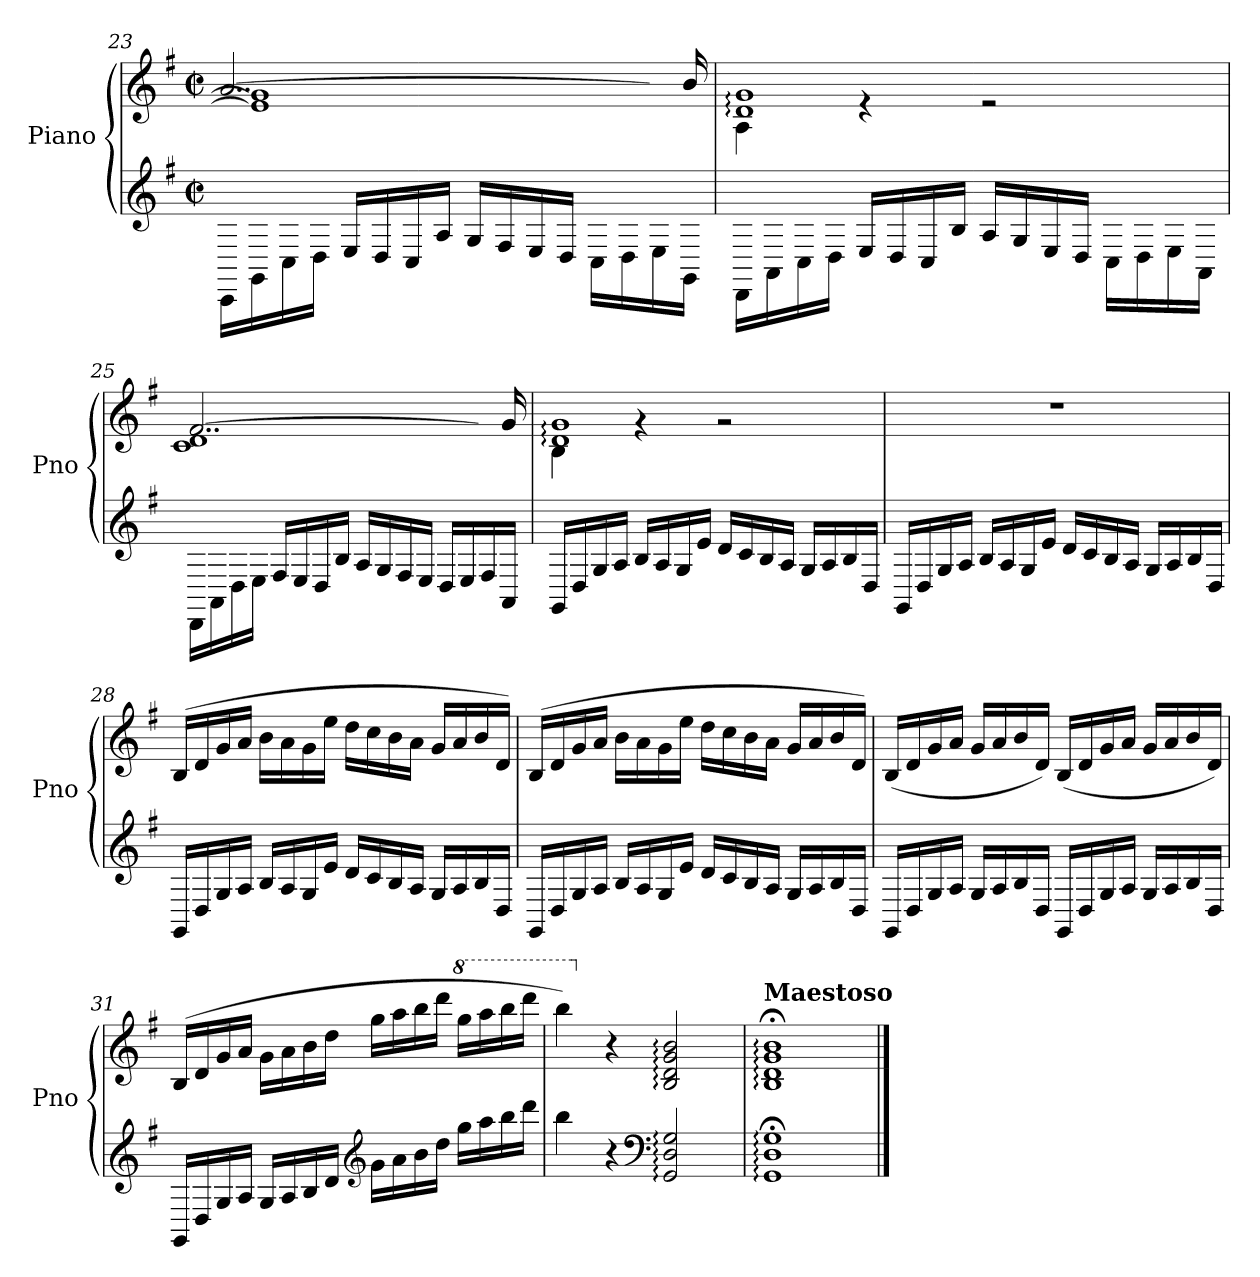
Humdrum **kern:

**kern	**kern	**dynam
*part1	*part1	*part1
*staff2	*staff1	*staff1/2
*I"Piano	*	*
*I'Pno	*	*
!!LO:PB:g=z
*clefG2	*clefG2	*
*k[f#]	*k[f#]	*
*M4/4	*M4/4	*
*met(c|)	*met(c|)	*
=23	=23	=23
*	*^	*
16CC\LL	[2..a/	1e] 1g]	.
16GG\	.	.	.
16C\	.	.	.
16D\JJ	.	.	.
16E/LL	.	.	.
16D/	.	.	.
16C/	.	.	.
16A/JJ	.	.	.
16G/LL	.	.	.
16F#/	.	.	.
16E/	.	.	.
16D/JJ	.	.	.
16C\LL	.	.	.
16D\	.	.	.
16E\	16ayy]	.	.
16GG\JJ	16b/	.	.
=24	=24	=24	=24
16DD\LL	1d: 1g:	4A\	.
16AA\	.	.	.
16C\	.	.	.
16D\JJ	.	.	.
16E/LL	.	4re	.
16D/	.	.	.
16C/	.	.	.
16B/JJ	.	.	.
16A/LL	.	2re	.
16G/	.	.	.
16E/	.	.	.
16D/JJ	.	.	.
16C\LL	.	.	.
16D\	.	.	.
16E\	.	.	.
16AA\JJ	.	.	.
!!LO:LB:g=z	!!
=25	=25	=25	=25
16DD\LL	[2..f#/	1c 1d	.
16AA\	.	.	.
16D\	.	.	.
16E\JJ	.	.	.
16F#/LL	.	.	.
16E/	.	.	.
16D/	.	.	.
16B/JJ	.	.	.
16A/LL	.	.	.
16G/	.	.	.
16F#/	.	.	.
16E/JJ	.	.	.
16D/LL	.	.	.
16E/	.	.	.
16F#/	16f#yy]	.	.
16AA/JJ	16g/	.	.
=26	=26	=26	=26
16GG/LL	1d: 1g:	4B\	.
16D/	.	.	.
16G/	.	.	.
16A/JJ	.	.	.
16B/LL	.	4rg	.
16A/	.	.	.
16G/	.	.	.
16e/JJ	.	.	.
16d/LL	.	2rg	.
16c/	.	.	.
16B/	.	.	.
16A/JJ	.	.	.
16G/LL	.	.	.
16A/	.	.	.
16B/	.	.	.
16D/JJ	.	.	.
*	*v	*v	*
!!LO:LB:g=z
=27	=27	=27
16GG/LL	1r	.
16D/	.	.
16G/	.	.
16A/JJ	.	.
16B/LL	.	.
16A/	.	.
16G/	.	.
16e/JJ	.	.
16d/LL	.	.
16c/	.	.
16B/	.	.
16A/JJ	.	.
16G/LL	.	.
16A/	.	.
16B/	.	.
16D/JJ	.	.
=28	=28	=28
!	!	!LO:DY:b
!	!	!LO:DY:n=1:a
16GG/LL	(>16B/LL	p other-dynamics
16D/	16d/	.
16G/	16g/	.
16A/JJ	16a/JJ	.
16B/LL	16b\LL	.
16A/	16a\	.
16G/	16g\	.
16e/JJ	16ee\JJ	.
16d/LL	16dd\LL	.
16c/	16cc\	.
16B/	16b\	.
16A/JJ	16a\JJ	.
16G/LL	16g/LL	.
16A/	16a/	.
16B/	16b/	.
16D/JJ	16d/JJ)	.
!!LO:LB:g=z
=29	=29	=29
16GG/LL	(>16B/LL	.
16D/	16d/	.
16G/	16g/	.
16A/JJ	16a/JJ	.
16B/LL	16b\LL	.
16A/	16a\	.
16G/	16g\	.
16e/JJ	16ee\JJ	.
16d/LL	16dd\LL	.
16c/	16cc\	.
16B/	16b\	.
16A/JJ	16a\JJ	.
16G/LL	16g/LL	.
16A/	16a/	.
16B/	16b/	.
16D/JJ	16d/JJ)	.
=30	=30	=30
16GG/LL	(>16B/LL	.
16D/	16d/	.
16G/	16g/	.
16A/JJ	16a/JJ	.
16G/LL	16g/LL	.
16A/	16a/	.
16B/	16b/	.
16D/JJ	16d/JJ)	.
16GG/LL	(>16B/LL	.
16D/	16d/	.
16G/	16g/	.
16A/JJ	16a/JJ	.
16G/LL	16g/LL	.
16A/	16a/	.
16B/	16b/	.
16D/JJ	16d/JJ)	.
!!LO:LB:g=z
=31	=31	=31
16GG/LL	(>16B/LL	.
16D/	16d/	.
16G/	16g/	.
16A/JJ	16a/JJ	.
16G/LL	16g\LL	.
16A/	16a\	.
16B/	16b\	.
16d/JJ	16dd\JJ	.
*clefG2	*	*
!	!	!LO:DY:b
16g\LL	16gg\LL	other-dynamics
16a\	16aa\	.
16b\	16bb\	.
16dd\JJ	16ddd\JJ	.
*	*8va	*
16gg\LL	16ggg\LL	.
16aa\	16aaa\	.
16bb\	16bbb\	.
16ddd\JJ	16dddd\JJ	.
=32	=32	=32
4bb\	4bbb\)	.
*	*X8va	*
4r	4r	.
*clefF4	*	*
2GG/: 2D/: 2G/:	2B/: 2d/: 2g/: 2b/:	.
=33	=33	=33
!	!LO:TX:a:B:t=Maestoso	!
1GG;: 1D;: 1G;:	1B;<: 1d;<: 1g;<: 1b;<:	.
==	==	==
*-	*-	*-
